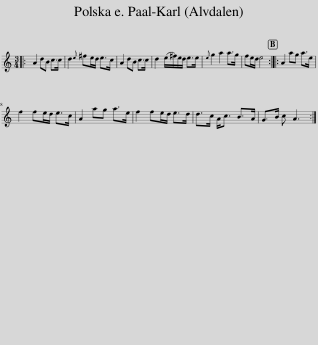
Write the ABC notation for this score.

X:1
L:1/8
M:3/4
I:linebreak $
K:C
V:1 treble
V:1
|: A2 dB c>c | d2{e} ^fe/d/ e>c | A2 dB c>c | d2 (e/^f/)e/d/ e>e |{e} g2 a2 a>g | %5
 fe/d/ e4 :: A2 ag a>e |$ f2 fe/d/ e>c | A2 ag a>e | f2 fe/d/ e>d | %10
 d>c A<c B>A | G>B c A3 :| %12
